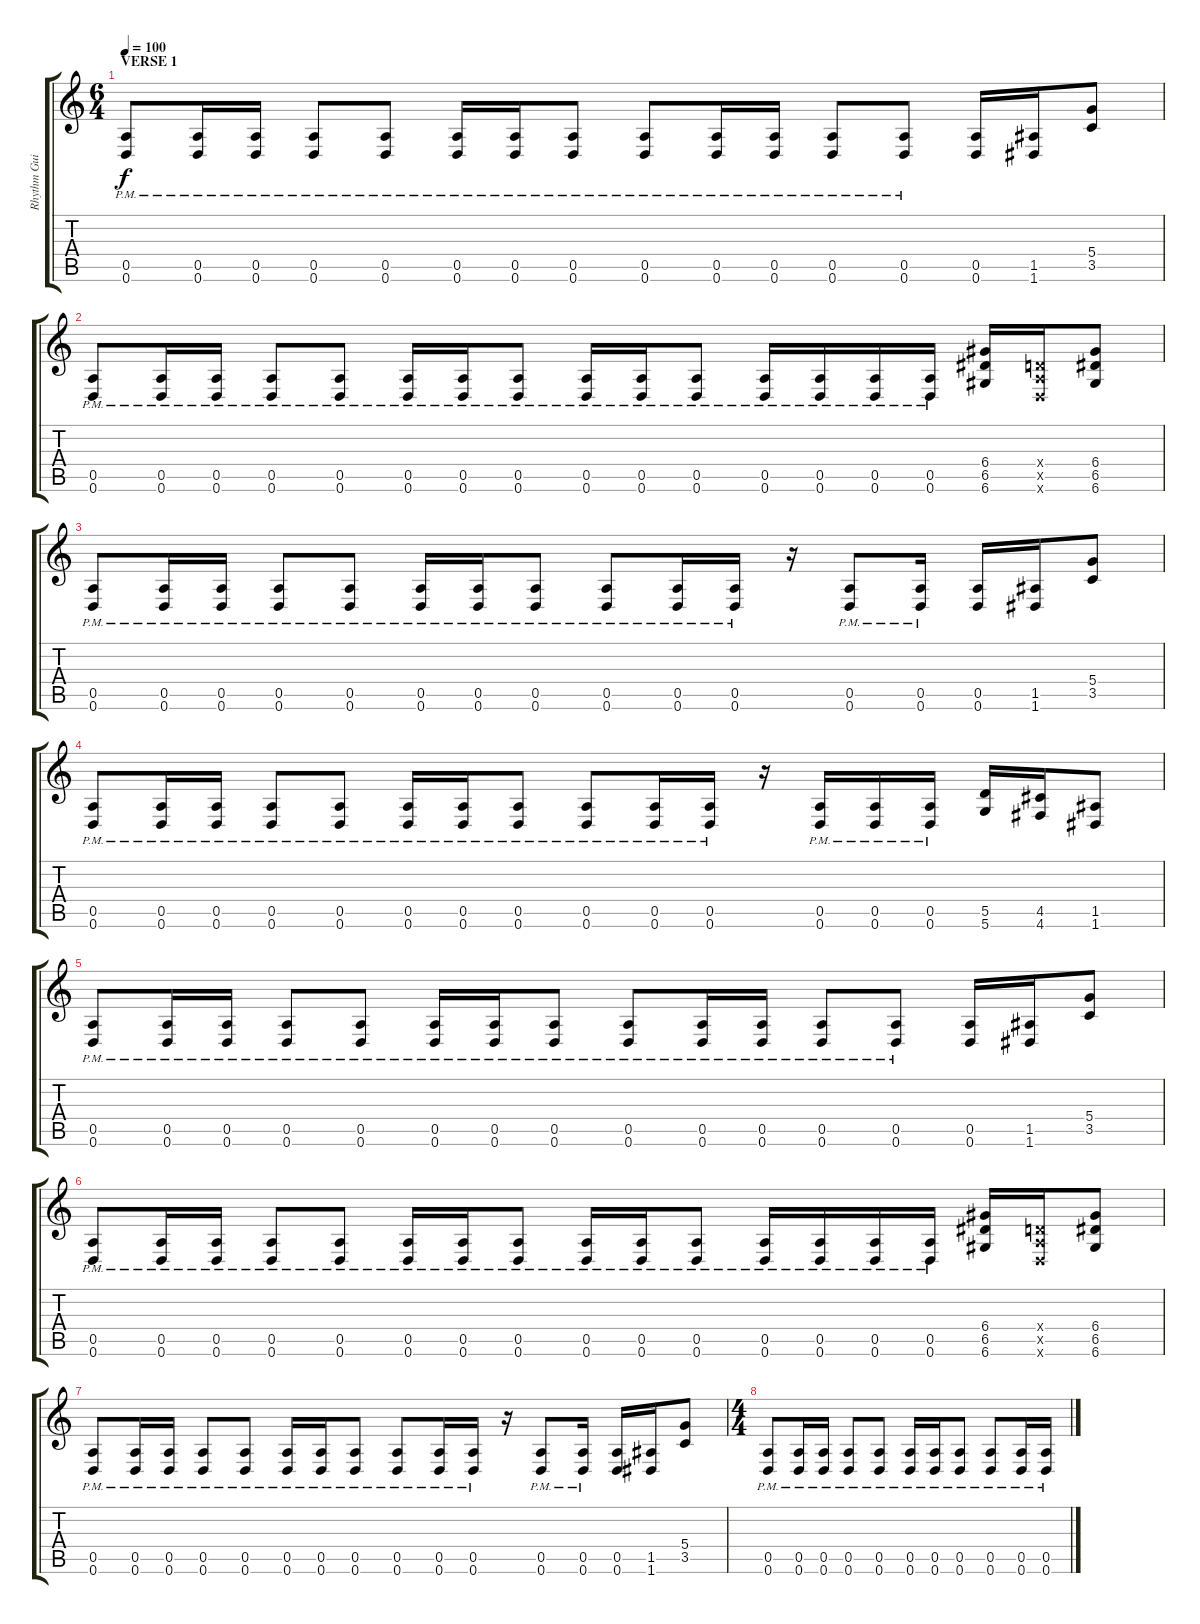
\track ("Rhythm Guitar" "Rhythm Gui") {instrument distortionguitar}
\staff {score tabs}
\tuning (E4 B3 G3 D3 A2 D2) {hide}
\ts (6 4)
\section ("" "VERSE 1")
\tempo 100
\clef g2
\ks c
(0.5{pm} 0.6{pm}).8{dy f volume 13} (0.5{pm} 0.6{pm}).16 (0.5{pm} 0.6{pm}).16 (0.5{pm} 0.6{pm}).8 (0.5{pm} 0.6{pm}).8 (0.5{pm} 0.6{pm}).16 (0.5{pm} 0.6{pm}).16 (0.5{pm} 0.6{pm}).8 (0.5{pm} 0.6{pm}).8 (0.5{pm} 0.6{pm}).16 (0.5{pm} 0.6{pm}).16 (0.5{pm} 0.6{pm}).8 (0.5{pm} 0.6{pm}).8 (0.5 0.6).16 (1.5 1.6).16 (5.4 3.5).8 |
(0.5{pm} 0.6{pm}).8 (0.5{pm} 0.6{pm}).16 (0.5{pm} 0.6{pm}).16 (0.5{pm} 0.6{pm}).8 (0.5{pm} 0.6{pm}).8 (0.5{pm} 0.6{pm}).16 (0.5{pm} 0.6{pm}).16 (0.5{pm} 0.6{pm}).8 (0.5{pm} 0.6{pm}).16 (0.5{pm} 0.6{pm}).16 (0.5{pm} 0.6{pm}).8 (0.5{pm} 0.6{pm}).16 (0.5{pm} 0.6{pm}).16 (0.5{pm} 0.6{pm}).16 (0.5{pm} 0.6{pm}).16 (6.4 6.5 6.6).16 (0.4{x} 0.5{x} 0.6{x}).16 (6.4 6.5 6.6).8 |
(0.5{pm} 0.6{pm}).8 (0.5{pm} 0.6{pm}).16 (0.5{pm} 0.6{pm}).16 (0.5{pm} 0.6{pm}).8 (0.5{pm} 0.6{pm}).8 (0.5{pm} 0.6{pm}).16 (0.5{pm} 0.6{pm}).16 (0.5{pm} 0.6{pm}).8 (0.5{pm} 0.6{pm}).8 (0.5{pm} 0.6{pm}).16 (0.5{pm} 0.6{pm}).16 r.16 (0.5{pm} 0.6{pm}).8 (0.5{pm} 0.6{pm}).16 (0.5 0.6).16 (1.5 1.6).16 (5.4 3.5).8 |
(0.5{pm} 0.6{pm}).8 (0.5{pm} 0.6{pm}).16 (0.5{pm} 0.6{pm}).16 (0.5{pm} 0.6{pm}).8 (0.5{pm} 0.6{pm}).8 (0.5{pm} 0.6{pm}).16 (0.5{pm} 0.6{pm}).16 (0.5{pm} 0.6{pm}).8 (0.5{pm} 0.6{pm}).8 (0.5{pm} 0.6{pm}).16 (0.5{pm} 0.6{pm}).16 r.16 (0.5{pm} 0.6{pm}).16 (0.5{pm} 0.6{pm}).16 (0.5{pm} 0.6{pm}).16 (5.5 5.6).16 (4.5 4.6).16 (1.5 1.6).8 |
(0.5{pm} 0.6{pm}).8 (0.5{pm} 0.6{pm}).16 (0.5{pm} 0.6{pm}).16 (0.5{pm} 0.6{pm}).8 (0.5{pm} 0.6{pm}).8 (0.5{pm} 0.6{pm}).16 (0.5{pm} 0.6{pm}).16 (0.5{pm} 0.6{pm}).8 (0.5{pm} 0.6{pm}).8 (0.5{pm} 0.6{pm}).16 (0.5{pm} 0.6{pm}).16 (0.5{pm} 0.6{pm}).8 (0.5{pm} 0.6{pm}).8 (0.5 0.6).16 (1.5 1.6).16 (5.4 3.5).8 |
(0.5{pm} 0.6{pm}).8 (0.5{pm} 0.6{pm}).16 (0.5{pm} 0.6{pm}).16 (0.5{pm} 0.6{pm}).8 (0.5{pm} 0.6{pm}).8 (0.5{pm} 0.6{pm}).16 (0.5{pm} 0.6{pm}).16 (0.5{pm} 0.6{pm}).8 (0.5{pm} 0.6{pm}).16 (0.5{pm} 0.6{pm}).16 (0.5{pm} 0.6{pm}).8 (0.5{pm} 0.6{pm}).16 (0.5{pm} 0.6{pm}).16 (0.5{pm} 0.6{pm}).16 (0.5{pm} 0.6{pm}).16 (6.4 6.5 6.6).16 (0.4{x} 0.5{x} 0.6{x}).16 (6.4 6.5 6.6).8 |
(0.5{pm} 0.6{pm}).8 (0.5{pm} 0.6{pm}).16 (0.5{pm} 0.6{pm}).16 (0.5{pm} 0.6{pm}).8 (0.5{pm} 0.6{pm}).8 (0.5{pm} 0.6{pm}).16 (0.5{pm} 0.6{pm}).16 (0.5{pm} 0.6{pm}).8 (0.5{pm} 0.6{pm}).8 (0.5{pm} 0.6{pm}).16 (0.5{pm} 0.6{pm}).16 r.16 (0.5{pm} 0.6{pm}).8 (0.5{pm} 0.6{pm}).16 (0.5 0.6).16 (1.5 1.6).16 (5.4 3.5).8 |
\ts (4 4)
(0.5{pm} 0.6{pm}).8 (0.5{pm} 0.6{pm}).16 (0.5{pm} 0.6{pm}).16 (0.5{pm} 0.6{pm}).8 (0.5{pm} 0.6{pm}).8 (0.5{pm} 0.6{pm}).16 (0.5{pm} 0.6{pm}).16 (0.5{pm} 0.6{pm}).8 (0.5{pm} 0.6{pm}).8 (0.5{pm} 0.6{pm}).16 (0.5{pm} 0.6{pm}).16
